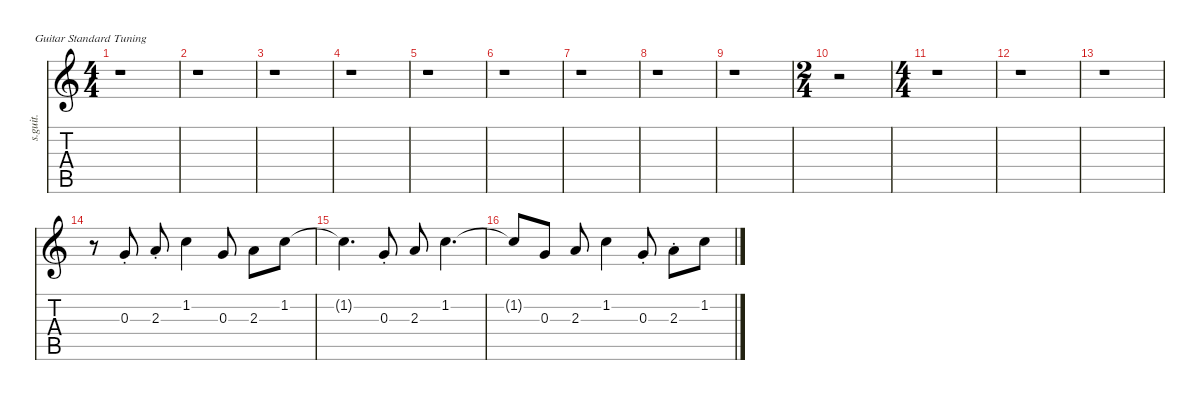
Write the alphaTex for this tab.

\defaultSystemsLayout 4
\hideDynamics
\bracketExtendMode nobrackets
\track ("Cello" "s.guit.") {instrument electricbassfinger}
\staff {score tabs}
\tuning (E4 B3 G3 D3 A2 E2)
\ts (4 4)
\tempo (107 hide)
\clef g2
\ks c
r.1{dy mp} |
r.1 |
r.1 |
r.1 |
r.1 |
r.1 |
r.1 |
r.1 |
r.1 |
\ts (2 4)
\beaming (8 2 2 2 2)
r.2 |
\ts (4 4)
\beaming (8 2 2 2 2)
r.1 |
r.1 |
r.1 |
r.8 0.3{st}.8 2.3{st}.8 1.2.4 0.3.8 2.3.8 1.2.8 |
1.2{t}.4{d dy f} 0.3{st}.8{dy mp} 2.3.8 1.2.4{d} |
1.2{t}.8{dy f} 0.3.8{dy mp} 2.3.8 1.2.4 0.3{st}.8 2.3{st}.8 1.2.8
